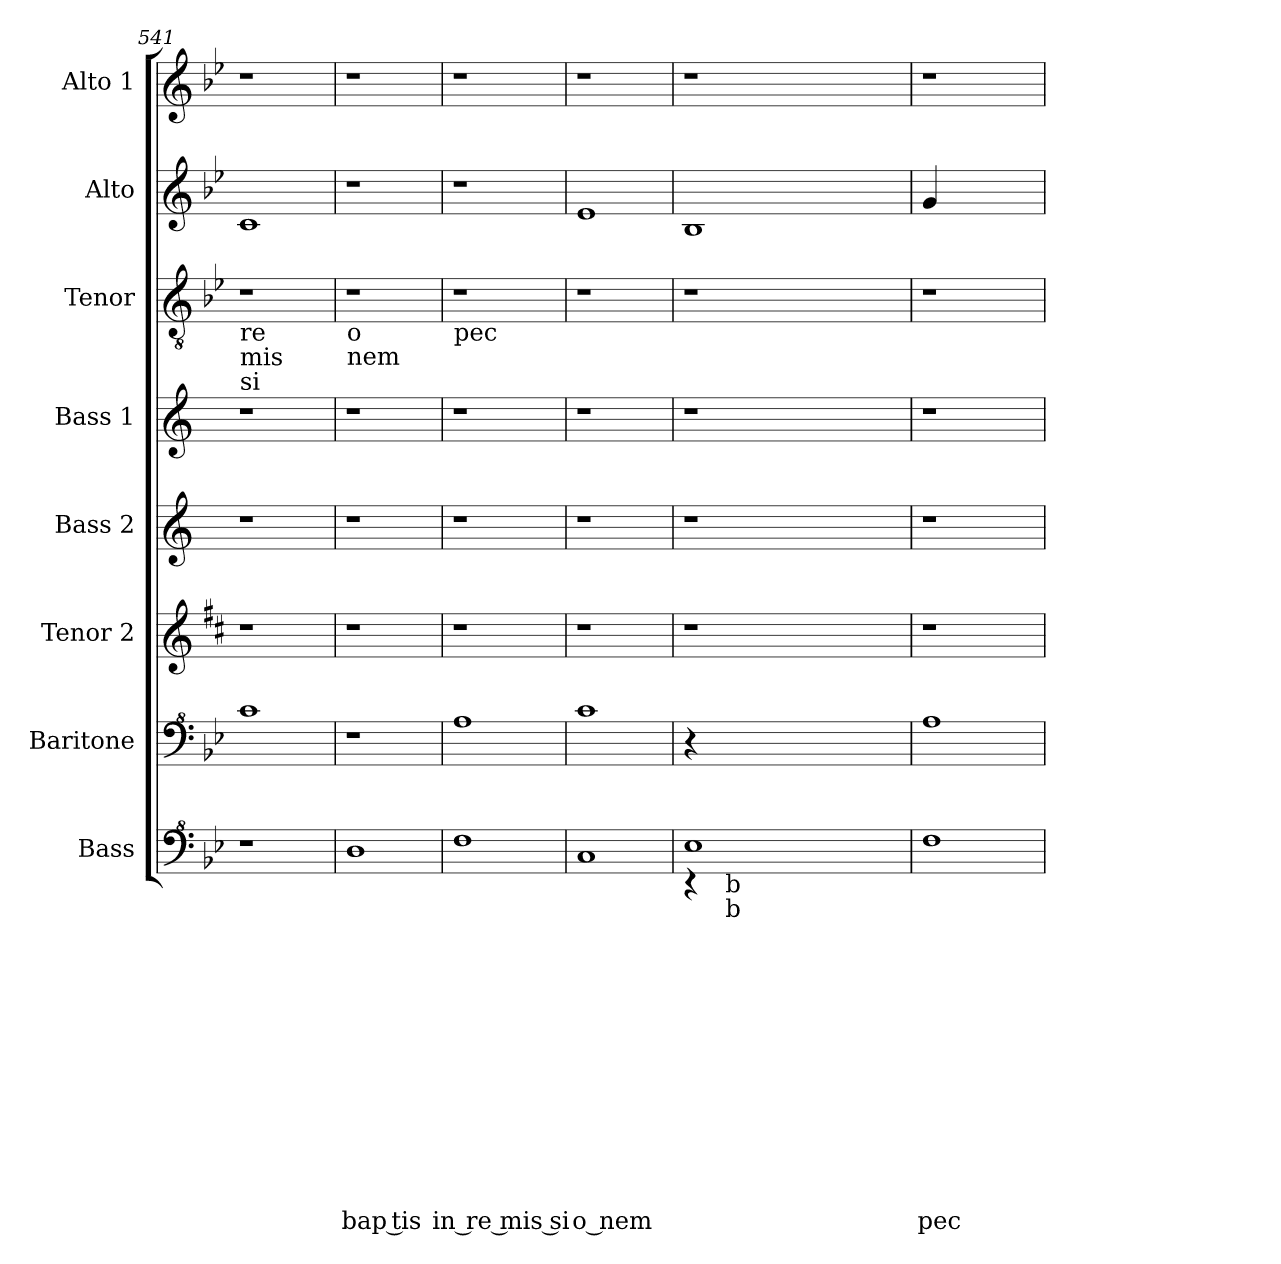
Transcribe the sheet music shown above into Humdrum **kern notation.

**kern	**text	**text	**text	**text	**text	**text	**text	**text	**text	**text	**text	**text	**text	**kern	**kern	**kern	**kern	**kern	**kern	**kern
*part8	*part8	*part8	*part8	*part8	*part8	*part8	*part8	*part8	*part8	*part8	*part8	*part8	*part8	*part7	*part6	*part5	*part4	*part3	*part2	*part1
*staff8	*staff8	*staff8	*staff8	*staff8	*staff8	*staff8	*staff8	*staff8	*staff8	*staff8	*staff8	*staff8	*staff8	*staff7	*staff6	*staff5	*staff4	*staff3	*staff2	*staff1
*I"Bass	*	*	*	*	*	*	*	*	*	*	*	*	*	*I"Baritone	*I"Tenor 2	*I"Bass 2	*I"Bass 1	*I"Tenor	*I"Alto	*I"Alto 1
*I'B	*	*	*	*	*	*	*	*	*	*	*	*	*	*	*I'T2	*I'B2	*I'B1	*I'T	*I'A	*I'A1
*clefF^4	*	*	*	*	*	*	*	*	*	*	*	*	*	*clefF^4	*clefG2	*clefG2	*clefG2	*clefGv2	*clefG2	*clefG2
*	*	*	*	*	*	*	*	*	*	*	*	*	*	*	*ITrd1c2	*	*	*ITrd1c2	*ITrd1c2	*ITrd1c2
*k[b-e-]	*	*	*	*	*	*	*	*	*	*	*	*	*	*k[b-e-]	*k[]	*k[]	*k[]	*k[b-e-a-d-]	*k[b-e-a-d-]	*k[b-e-a-d-]
*B-:	*	*	*	*	*	*	*	*	*	*	*	*	*	*B-:	*C:	*C:	*C:	*A-:	*A-:	*A-:
=541	=541	=541	=541	=541	=541	=541	=541	=541	=541	=541	=541	=541	=541	=541	=541	=541	=541	=541	=541	=541
!	!	!	!	!	!	!	!	!	!	!	!	!	!	!	!	!	!	!LO:TX:b:t=re	!	!
!	!	!	!	!	!	!	!	!	!	!	!	!	!	!	!	!	!	!LO:TX:b:t=mis	!	!
!	!	!	!	!	!	!	!	!	!	!	!	!	!	!	!	!	!	!LO:TX:b:t=si	!	!
1r	.	.	.	.	.	.	.	.	.	.	.	.	.	1cc	1r	1r	1r	1r	1B-	1r
=542	=542	=542	=542	=542	=542	=542	=542	=542	=542	=542	=542	=542	=542	=542	=542	=542	=542	=542	=542	=542
!	!	!	!	!	!	!	!	!	!	!	!	!	!	!	!	!	!	!LO:TX:b:t=o	!	!
!	!	!	!	!	!	!	!	!	!	!	!	!	!	!	!	!	!	!LO:TX:b:t=nem	!	!
!	!	!	!	!	!	!	!	!	!	!	!	!	!LO:LY:b:rj	!	!	!	!	!	!	!
1d	.	.	.	.	.	.	.	.	.	.	.	.	bap tis	1r	1r	1r	1r	1r	1r	1r
=543	=543	=543	=543	=543	=543	=543	=543	=543	=543	=543	=543	=543	=543	=543	=543	=543	=543	=543	=543	=543
!	!	!	!	!	!	!	!	!	!	!	!	!	!	!	!	!	!	!LO:TX:b:t=pec	!	!
!	!	!	!	!	!	!	!	!	!	!	!	!	!LO:LY:b:rj	!	!	!	!	!	!	!
1f	.	.	.	.	.	.	.	.	.	.	.	.	in re mis si	1a	1r	1r	1r	1r	1r	1r
=544	=544	=544	=544	=544	=544	=544	=544	=544	=544	=544	=544	=544	=544	=544	=544	=544	=544	=544	=544	=544
!	!	!	!	!	!	!	!	!	!	!	!	!	!LO:LY:b	!	!	!	!	!	!	!
1c	.	.	.	.	.	.	.	.	.	.	.	.	o nem	1cc	1r	1r	1r	1r	1d-	1r
!!LO:PB:g=z
=545	=545	=545	=545	=545	=545	=545	=545	=545	=545	=545	=545	=545	=545	=545	=545	=545	=545	=545	=545	=545
*^	*	*	*	*	*	*	*	*	*	*	*	*	*	*	*	*	*	*	*	*
*	*^	*	*	*	*	*	*	*	*	*	*	*	*	*	*	*	*	*	*	*	*
16ryy	4rE	1e-	.	.	.	.	.	.	.	.	.	.	.	.	.	4r	1r	1r	1r	1r	1A-	1r
64ryy	.	.	.	.	.	.	.	.	.	.	.	.	.	.	.	.	.	.	.	.	.	.
32.ryy	.	.	.	.	.	.	.	.	.	.	.	.	.	.	.	.	.	.	.	.	.	.
!LO:TX:b:t=b	!	!	!	!	!	!	!	!	!	!	!	!	!	!	!	!	!	!	!	!	!	!
!LO:TX:b:t=b	!	!	!	!	!	!	!	!	!	!	!	!	!	!	!	!	!	!	!	!	!	!
32.ryy	.	.	.	.	.	.	.	.	.	.	.	.	.	.	.	.	.	.	.	.	.	.
2ryy	.	.	.	.	.	.	.	.	.	.	.	.	.	.	.	.	.	.	.	.	.	.
.	8ryy	.	.	.	.	.	.	.	.	.	.	.	.	.	.	2.ryy	.	.	.	.	.	.
.	2ryy	.	.	.	.	.	.	.	.	.	.	.	.	.	.	.	.	.	.	.	.	.
4ryy	.	.	.	.	.	.	.	.	.	.	.	.	.	.	.	.	.	.	.	.	.	.
.	8ryy	.	.	.	.	.	.	.	.	.	.	.	.	.	.	.	.	.	.	.	.	.
16ryy	.	.	.	.	.	.	.	.	.	.	.	.	.	.	.	.	.	.	.	.	.	.
64ryy	.	.	.	.	.	.	.	.	.	.	.	.	.	.	.	.	.	.	.	.	.	.
*v	*v	*v	*	*	*	*	*	*	*	*	*	*	*	*	*	*	*	*	*	*	*	*
=546	=546	=546	=546	=546	=546	=546	=546	=546	=546	=546	=546	=546	=546	=546	=546	=546	=546	=546	=546	=546
!	!	!	!	!	!	!	!	!	!	!	!	!	!LO:LY:b	!	!	!	!	!	!	!
1f	.	.	.	.	.	.	.	.	.	.	.	.	pec	1a	1r	1r	1r	1r	4f/	1r
.	.	.	.	.	.	.	.	.	.	.	.	.	.	.	.	.	.	.	2.ryy	.
=	=	=	=	=	=	=	=	=	=	=	=	=	=	=	=	=	=	=	=	=
*-	*-	*-	*-	*-	*-	*-	*-	*-	*-	*-	*-	*-	*-	*-	*-	*-	*-	*-	*-	*-
